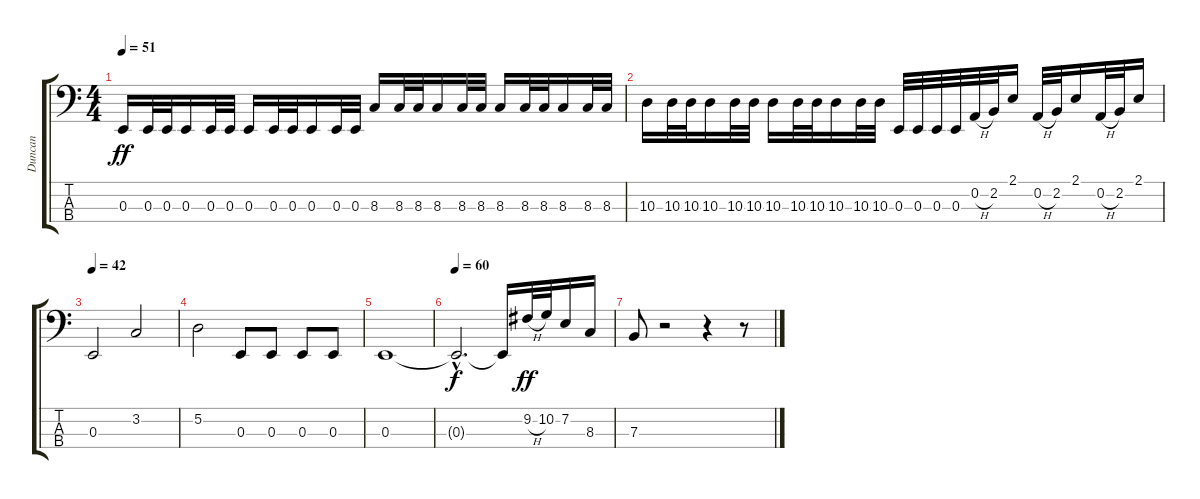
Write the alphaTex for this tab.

\track ("Duncan" "Duncan") {instrument electricbasspick}
\staff {score tabs}
\tuning (D2 A1 E1 B0) {hide}
\ts (4 4)
\tempo 51
\clef f4
\ks c
0.3.16{dy ff} 0.3.32 0.3.32 0.3.16 0.3.32 0.3.32 0.3.16 0.3.32 0.3.32 0.3.16 0.3.32 0.3.32 8.3.16 8.3.32 8.3.32 8.3.16 8.3.32 8.3.32 8.3.16 8.3.32 8.3.32 8.3.16 8.3.32 8.3.32 |
10.3.16 10.3.32 10.3.32 10.3.16 10.3.32 10.3.32 10.3.16 10.3.32 10.3.32 10.3.16 10.3.32 10.3.32 0.3.32 0.3.32 0.3.32 0.3.32 0.2{h}.32 2.2.32 2.1.16 0.2{h}.32 2.2.32 2.1.16 0.2{h}.32 2.2.32 2.1.16 |
\tempo 42
0.3.2 3.2.2 |
5.2.2 0.3.8 0.3.8 0.3.8 0.3.8 |
0.3.1 |
\tempo 60
0.3{hac t}.2{d dy f} 0.3{t}.16 9.2{h}.32{dy ff} 10.2.32 7.2.16 8.3.16 |
7.3.8 r.2 r.4 r.8
